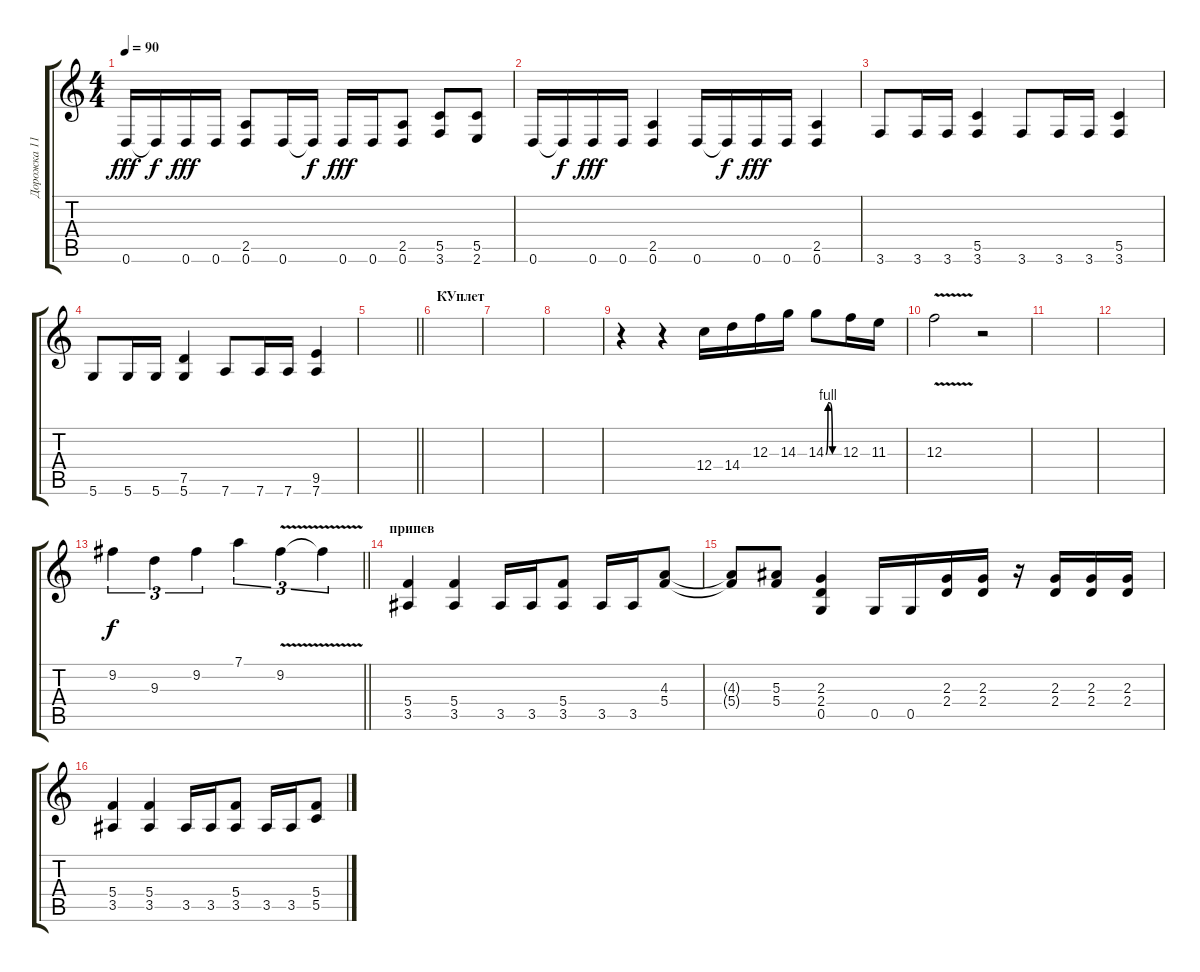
\track ("Дорожка 11" "Дорожка 11") {instrument distortionguitar}
\staff {score tabs}
\tuning (D4 A3 F3 C3 G2 D2) {hide}
\ts (4 4)
\tempo 90
\clef g2
\ks c
0.6.16{dy fff} 0.6{t}.16{dy f} 0.6.16{dy fff} 0.6.16 (2.5 0.6).8 0.6.16 0.6{t}.16{dy f} 0.6.16{dy fff} 0.6.16 (2.5 0.6).8 (5.5 3.6).8 (5.5 2.6).8 |
0.6.16 0.6{t}.16{dy f} 0.6.16{dy fff} 0.6.16 (2.5 0.6).4 0.6.16 0.6{t}.16{dy f} 0.6.16{dy fff} 0.6.16 (2.5 0.6).4 |
3.6.8 3.6.16 3.6.16 (5.5 3.6).4 3.6.8 3.6.16 3.6.16 (5.5 3.6).4 |
5.6.8 5.6.16 5.6.16 (7.5 5.6).4 7.6.8 7.6.16 7.6.16 (9.5 7.6).4 |
\barLineRight lightlight
|
\section ("" "КУплет")
|
|
|
r.4 r.4 12.4.16 14.4.16 12.3.16 14.3.16 14.3{be (custom 0 0 10 4 20 4 30 0 60 0)}.8 12.3.16 11.3.16 |
12.3{v}.2 r.2 |
|
|
\barLineRight lightlight
9.2.4{tu (3 2) dy f} 9.3.4{tu (3 2)} 9.2.4{tu (3 2)} 7.1.4{tu (3 2)} 9.2{v}.4{tu (3 2)} 9.2{t}.4{tu (3 2)} |
\section ("" "припев")
(5.4 3.5).4 (5.4 3.5).4 3.5.16 3.5.16 (5.4 3.5).8 3.5.16 3.5.16 (4.3 5.4).8 |
(4.3{t} 5.4{t}).8 (5.3 5.4).8 (2.3 2.4 0.5).4 0.5.16 0.5.16 (2.3 2.4).16 (2.3 2.4).16 r.16 (2.3 2.4).16 (2.3 2.4).16 (2.3 2.4).16 |
(5.4 3.5).4 (5.4 3.5).4 3.5.16 3.5.16 (5.4 3.5).8 3.5.16 3.5.16 (5.4 5.5).8
